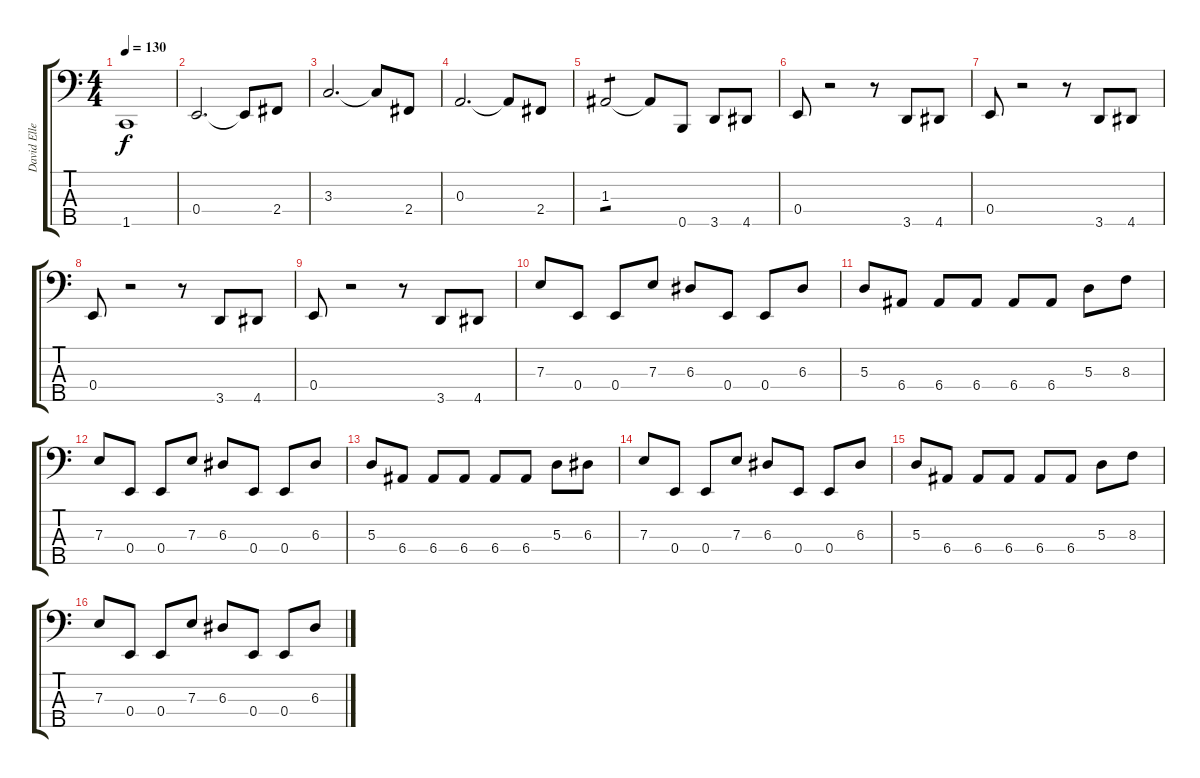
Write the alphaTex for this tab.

\track ("David Ellefson" "David Elle") {instrument electricbassfinger}
\staff {score tabs}
\tuning (G2 D2 A1 E1 B0) {hide}
\ts (4 4)
\tempo 130
\clef f4
\ks c
1.5.1{dy f} |
0.4.2{d} 0.4{t}.8 2.4.8 |
3.3.2{d} 3.3{t}.8 2.4.8 |
0.3.2{d} 0.3{t}.8 2.4.8 |
1.3.2{tp 1} 1.3{t}.8 0.5.8 3.5.8 4.5.8 |
0.4.8 r.2 r.8 3.5.8 4.5.8 |
0.4.8 r.2 r.8 3.5.8 4.5.8 |
0.4.8 r.2 r.8 3.5.8 4.5.8 |
0.4.8 r.2 r.8 3.5.8 4.5.8 |
7.3.8 0.4.8 0.4.8 7.3.8 6.3.8 0.4.8 0.4.8 6.3.8 |
5.3.8 6.4.8 6.4.8 6.4.8 6.4.8 6.4.8 5.3.8 8.3.8 |
7.3.8 0.4.8 0.4.8 7.3.8 6.3.8 0.4.8 0.4.8 6.3.8 |
5.3.8 6.4.8 6.4.8 6.4.8 6.4.8 6.4.8 5.3.8 6.3.8 |
7.3.8 0.4.8 0.4.8 7.3.8 6.3.8 0.4.8 0.4.8 6.3.8 |
5.3.8 6.4.8 6.4.8 6.4.8 6.4.8 6.4.8 5.3.8 8.3.8 |
7.3.8 0.4.8 0.4.8 7.3.8 6.3.8 0.4.8 0.4.8 6.3.8
